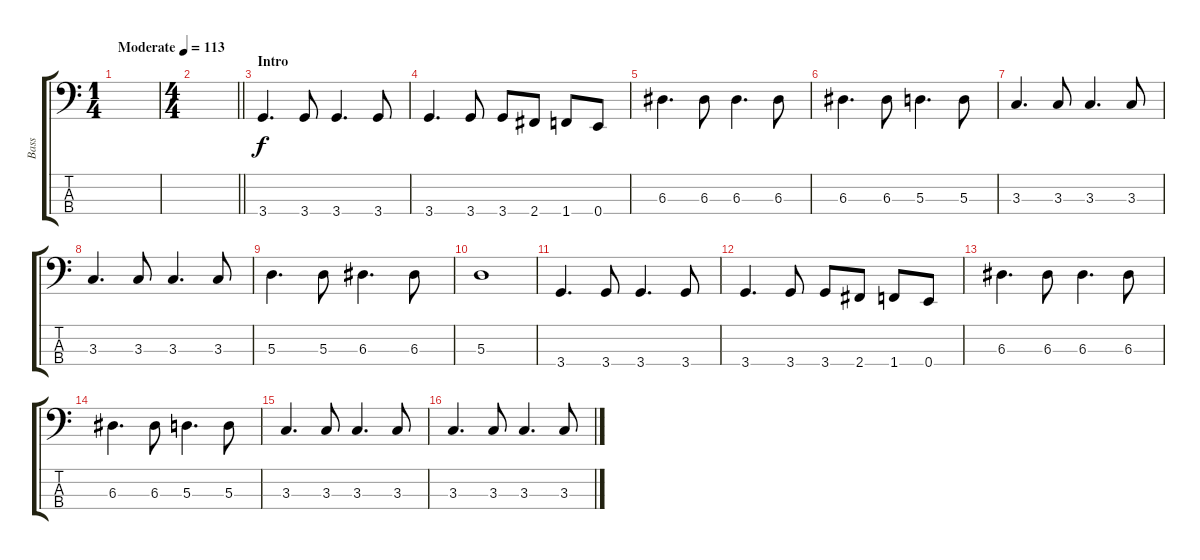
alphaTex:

\track ("Bass" "Bass") {instrument electricbassfinger}
\staff {score tabs}
\tuning (G2 D2 A1 E1) {hide}
\ts (1 4)
\tempo (113 "Moderate")
\clef f4
\ks c
|
\ts (4 4)
\barLineRight lightlight
|
\section ("" "Intro")
3.4.4{d} 3.4.8 3.4.4{d} 3.4.8 |
3.4.4{d} 3.4.8 3.4.8 2.4.8 1.4.8 0.4.8 |
6.3.4{d} 6.3.8 6.3.4{d} 6.3.8 |
6.3.4{d} 6.3.8 5.3.4{d} 5.3.8 |
3.3.4{d} 3.3.8 3.3.4{d} 3.3.8 |
3.3.4{d} 3.3.8 3.3.4{d} 3.3.8 |
5.3.4{d} 5.3.8 6.3.4{d} 6.3.8 |
5.3.1 |
3.4.4{d} 3.4.8 3.4.4{d} 3.4.8 |
3.4.4{d} 3.4.8 3.4.8 2.4.8 1.4.8 0.4.8 |
6.3.4{d} 6.3.8 6.3.4{d} 6.3.8 |
6.3.4{d} 6.3.8 5.3.4{d} 5.3.8 |
3.3.4{d} 3.3.8 3.3.4{d} 3.3.8 |
3.3.4{d} 3.3.8 3.3.4{d} 3.3.8
